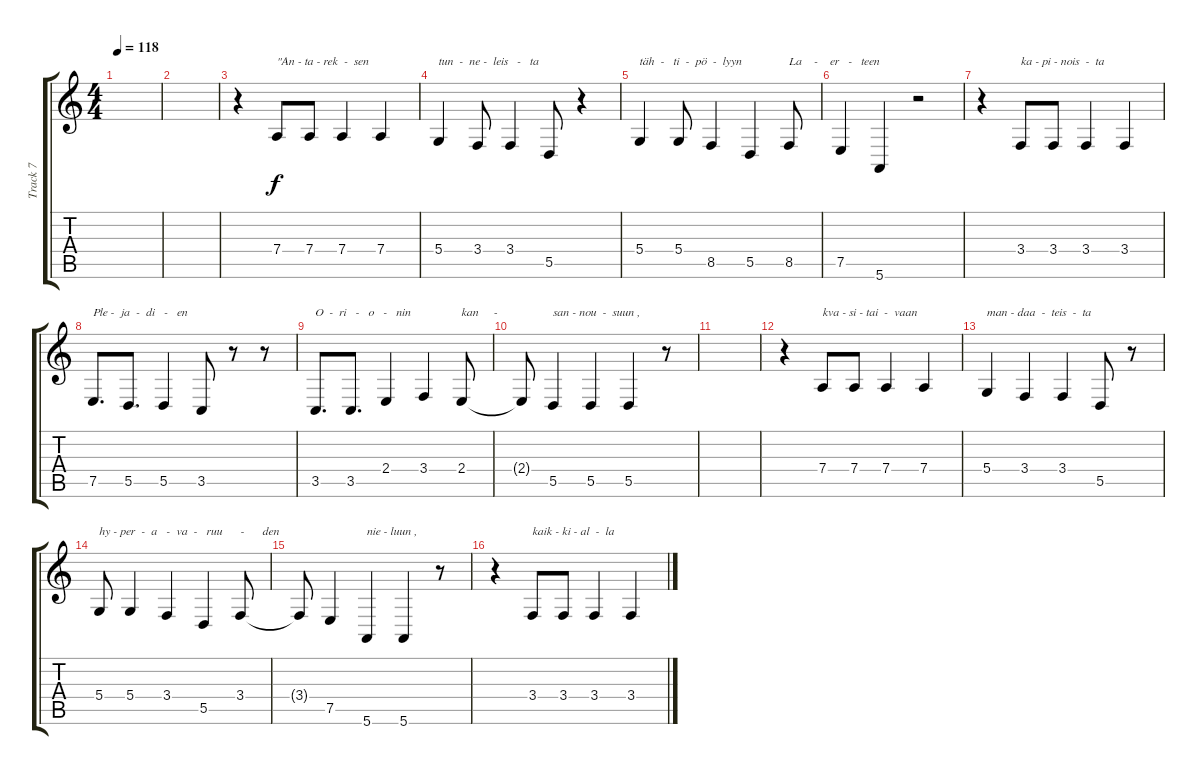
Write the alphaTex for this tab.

\track ("Track 7" "Track 7") {instrument clarinet}
\staff {score tabs}
\tuning (E4 B3 G3 D3 A2 E2) {hide}
\ts (4 4)
\tempo 118
\clef g2
\ks c
|
|
r.4 7.4.8{txt "\"An - ta - rek  -  sen" volume 14} 7.4.8 7.4.4 7.4.4 |
5.4.4{txt "tun  -  ne -  leis   -   ta"} 3.4.8 3.4.4 5.5.8 r.4 |
5.4.4{txt "täh  -   ti  -  pö  -  lyyn"} 5.4.8 8.5.4 5.5.4 8.5.8{txt "La    -    er   -   teen"} |
7.5.4 5.6.4 r.2 |
r.4 3.4.8{txt "ka - pi - nois  -  ta"} 3.4.8 3.4.4 3.4.4 |
7.5.8{d txt "Ple -  ja  -  di   -   en"} 5.5.8{d} 5.5.4 3.5.8 r.8 r.8 |
3.5.8{d txt "O  -  ri   -   o   -   nin"} 3.5.8{d} 2.4.4 3.4.4 2.4.8{txt "kan     -"} |
2.4{t}.8 5.5.4{txt "san - nou  -  suun ,"} 5.5.4 5.5.4 r.8 |
|
r.4 7.4.8{txt "kva - si - tai  -  vaan"} 7.4.8 7.4.4 7.4.4 |
5.4.4{txt "man - daa  -  teis  -  ta"} 3.4.4 3.4.4 5.5.8 r.8 |
5.4.8{txt "hy - per  -  a   -  va  -   ruu      -      den"} 5.4.4 3.4.4 5.5.4 3.4.8 |
3.4{t}.8 7.5.4 5.6.4{txt "nie - luun ,"} 5.6.4 r.8 |
r.4 3.4.8{txt "kaik - ki - al  -  la"} 3.4.8 3.4.4 3.4.4
